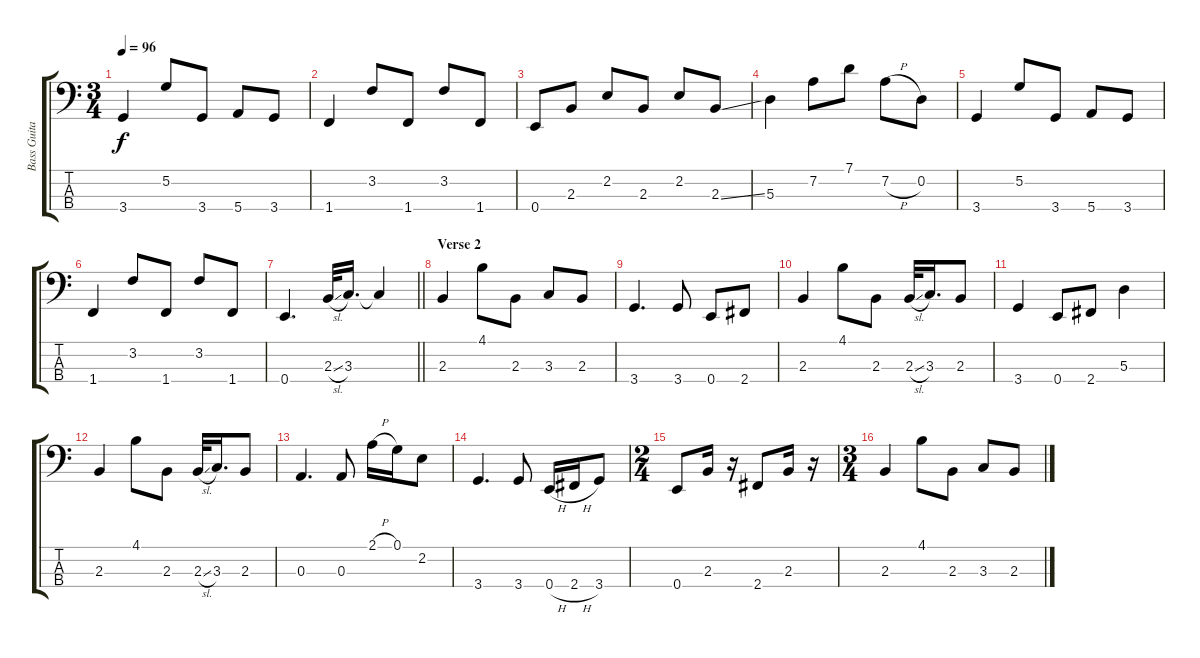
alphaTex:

\track ("Bass Guitar \"Cliff Burton\"" "Bass Guita") {instrument electricbassfinger}
\staff {score tabs}
\tuning (G2 D2 A1 E1) {hide}
\ts (3 4)
\tempo 96
\clef f4
\ks c
3.4.4{dy f} 5.2.8 3.4.8 5.4.8 3.4.8 |
1.4.4 3.2.8 1.4.8 3.2.8 1.4.8 |
0.4.8 2.3.8 2.2.8 2.3.8 2.2.8 2.3{ss}.8 |
5.3.4 7.2.8 7.1.8 7.2{h}.8 0.2.8 |
3.4.4 5.2.8 3.4.8 5.4.8 3.4.8 |
1.4.4 3.2.8 1.4.8 3.2.8 1.4.8 |
\barLineRight lightlight
0.4.4{d} 2.3{sl}.32 3.3.16{d} 3.3{t}.4 |
\section ("" "Verse 2")
2.3.4 4.1.8 2.3.8 3.3.8 2.3.8 |
3.4.4{d} 3.4.8 0.4.8 2.4.8 |
2.3.4 4.1.8 2.3.8 2.3{sl}.32 3.3.16{d} 2.3.8 |
3.4.4 0.4.8 2.4.8 5.3.4 |
2.3.4 4.1.8 2.3.8 2.3{sl}.32 3.3.16{d} 2.3.8 |
0.3.4{d} 0.3.8 2.1{h}.16 0.1.16 2.2.8 |
3.4.4{d} 3.4.8 0.4{h}.16 2.4{h}.16 3.4.8 |
\ts (2 4)
0.4.8 2.3.16 r.16 2.4.8 2.3.16 r.16 |
\ts (3 4)
2.3.4 4.1.8 2.3.8 3.3.8 2.3.8
